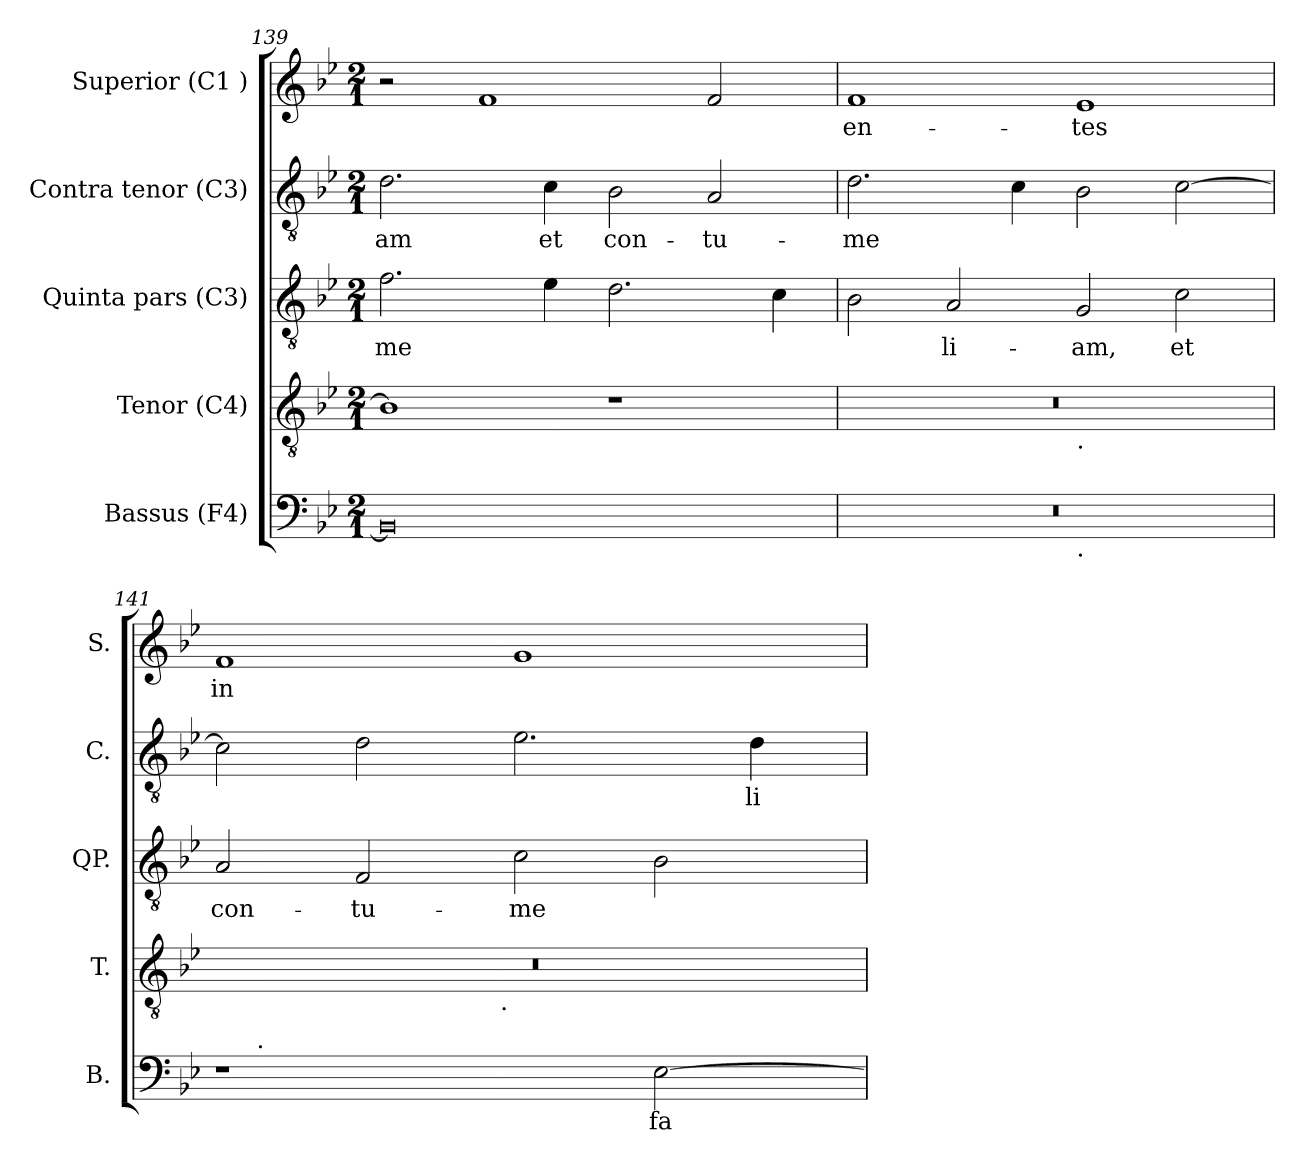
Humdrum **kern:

**kern	**text	**kern	**text	**kern	**text	**kern	**text	**kern	**text
*part5	*part5	*part4	*part4	*part3	*part3	*part2	*part2	*part1	*part1
*staff5	*staff5	*staff4	*staff4	*staff3	*staff3	*staff2	*staff2	*staff1	*staff1
*I"Bassus (F4)	*	*I"Tenor (C4)	*	*I"Quinta pars (C3)	*	*I"Contra tenor (C3)	*	*I"Superior (C1 )	*
*I'B.	*	*I'T.	*	*I'QP.	*	*I'C.	*	*I'S.	*
*clefF4	*	*clefGv2	*	*clefGv2	*	*clefGv2	*	*clefG2	*
*k[b-e-]	*	*k[b-e-]	*	*k[b-e-]	*	*k[b-e-]	*	*k[b-e-]	*
*B-:	*	*B-:	*	*B-:	*	*B-:	*	*B-:	*
*M2/1	*	*M2/1	*	*M2/1	*	*M2/1	*	*M2/1	*
=139	=139	=139	=139	=139	=139	=139	=139	=139	=139
!	!LO:LY:b:rj	!	!LO:LY:b:rj	!	!LO:LY:b:rj	!	!LO:LY:b:rj	!	!
0BB-]	.	1B-]	.	2.f\	me-	2.d\	-am	2r	.
!	!	!	!	!	!	!	!	!	!LO:LY:b:rj
.	.	.	.	.	.	.	.	1f	.
!	!	!	!	!	!LO:LY:b:rj	!	!LO:LY:b:rj	!	!
.	.	.	.	4e-\	--	4c\	et	.	.
!	!	!	!	!	!LO:LY:b:rj	!	!LO:LY:b:rj	!	!
.	.	1r	.	2.d\	--	2B-\	con-	.	.
!	!	!	!	!	!	!	!LO:LY:b:rj	!	!LO:LY:b:rj
.	.	.	.	.	.	2A/	-tu-	2f/	.
!	!	!	!	!	!LO:LY:b:rj	!	!	!	!
.	.	.	.	4c\	--	.	.	.	.
!!LO:PB:g=z
=140	=140	=140	=140	=140	=140	=140	=140	=140	=140
!	!	!	!	!	!LO:LY:b:rj	!	!LO:LY:b:rj	!	!LO:LY:b:rj
*^	*	*^	*	*	*	*	*	*	*
0r	1ryy	.	0r	1ryy	.	2B-\	--	2.d\	-me-	1f	en-
!	!	!	!	!	!	!	!LO:LY:b:rj	!	!	!	!
.	.	.	.	.	.	2A/	-li-	.	.	.	.
!	!	!	!	!	!	!	!	!	!LO:LY:b:rj	!	!
.	.	.	.	.	.	.	.	4c\	--	.	.
!	!	!	!	!LO:TX:b:t=.	!	!	!	!	!	!	!
!	!LO:TX:b:t=.	!	!	!	!	!	!	!	!	!	!
!	!	!	!	!	!	!	!LO:LY:b:rj	!	!LO:LY:b:rj	!	!LO:LY:b:rj
.	1ryy	.	.	1ryy	.	2G/	-am,	2B-\	--	1e-	-tes
!	!	!	!	!	!	!	!LO:LY:b:rj	!	!LO:LY:b:rj	!	!
.	.	.	.	.	.	2c\	et	[>2c\	--	.	.
=141	=141	=141	=141	=141	=141	=141	=141	=141	=141	=141	=141
!	!	!	!	!	!	!	!LO:LY:b:rj	!	!LO:LY:b:rj	!	!LO:LY:b:rj
1r	16.ryy	.	0r	2ryy	.	2A/	con-	2c\]	--	1f	in
!	!LO:TX:a:t=.	!	!	!	!	!	!	!	!	!	!
.	1ryy	.	.	.	.	.	.	.	.	.	.
!	!	!	!	!	!	!	!LO:LY:b:rj	!	!LO:LY:b:rj	!	!
.	.	.	.	4ryy	.	2F/	-tu-	2d\	--	.	.
.	.	.	.	8...ryy	.	.	.	.	.	.	.
!	!	!	!	!LO:TX:b:t=.	!	!	!	!	!	!	!
.	.	.	.	1ryy	.	.	.	.	.	.	.
!	!	!	!	!	!	!	!LO:LY:b:rj	!	!LO:LY:b:rj	!	!LO:LY:b:rj
2ryy	.	.	.	.	.	2c\	-me-	2.e-\	--	1g	.
.	2ryy	.	.	.	.	.	.	.	.	.	.
!	!	!LO:LY:b:rj	!	!	!	!	!LO:LY:b:rj	!	!	!	!
[>2E-\	.	fa-	.	.	.	2B-\	--	.	.	.	.
.	4ryy	.	.	.	.	.	.	.	.	.	.
!	!	!	!	!	!	!	!	!	!LO:LY:b:rj	!	!
.	.	.	.	.	.	.	.	4d\	-li-	.	.
.	8ryy	.	.	.	.	.	.	.	.	.	.
.	32ryy	.	.	.	.	.	.	.	.	.	.
.	.	.	.	64ryy	.	.	.	.	.	.	.
*v	*v	*	*	*	*	*	*	*	*	*	*
*	*	*v	*v	*	*	*	*	*	*	*
=	=	=	=	=	=	=	=	=	=
*-	*-	*-	*-	*-	*-	*-	*-	*-	*-
